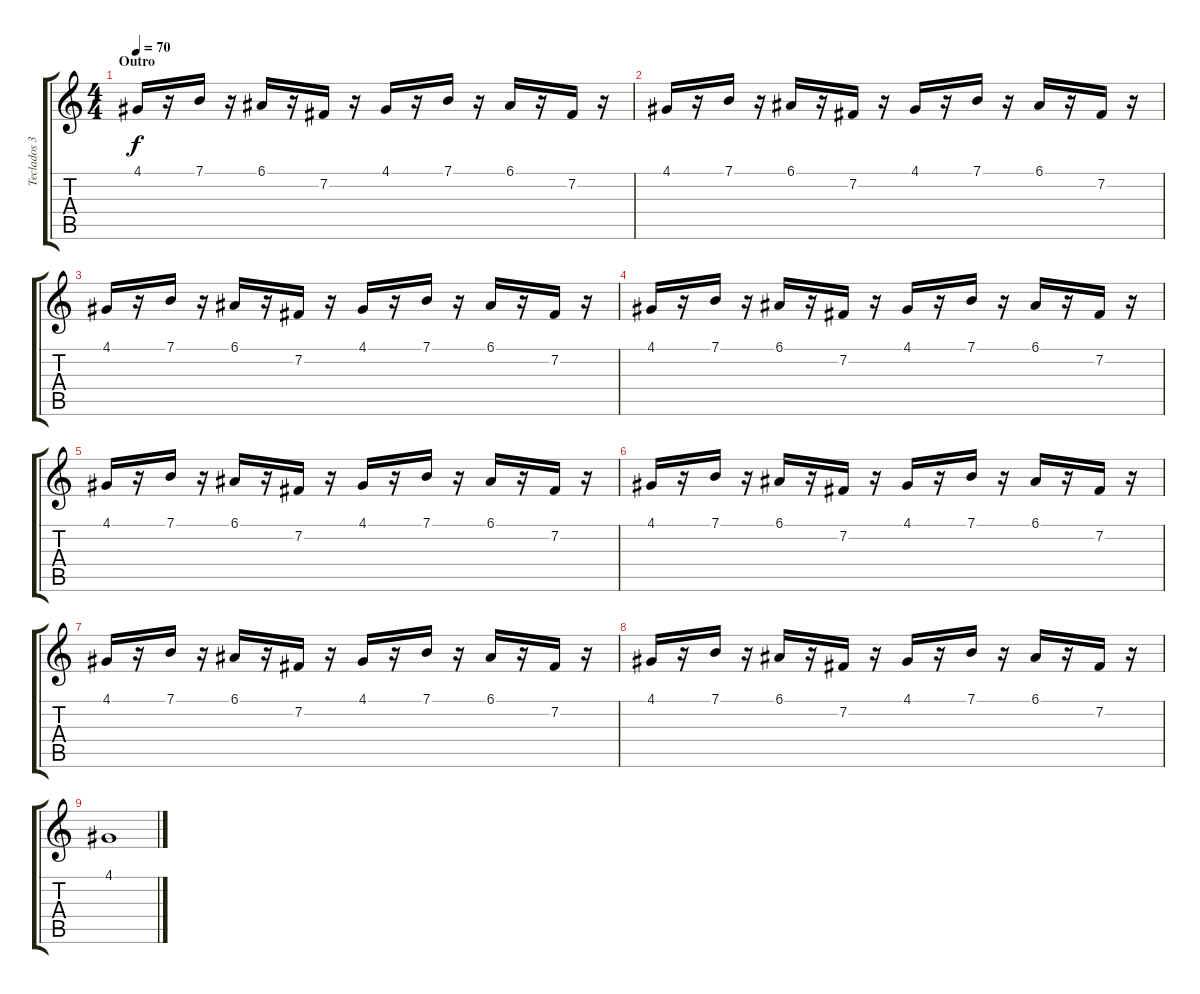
\track ("Teclados 3" "Teclados 3") {instrument fx8scifi}
\staff {score tabs}
\tuning (E4 B3 G3 D3 A2 E2) {hide}
\ts (4 4)
\section ("" "Outro")
\tempo 70
\clef g2
\ks c
4.1.16{dy f} r.16 7.1.16 r.16 6.1.16 r.16 7.2.16 r.16 4.1.16 r.16 7.1.16 r.16 6.1.16 r.16 7.2.16 r.16 |
4.1.16 r.16 7.1.16 r.16 6.1.16 r.16 7.2.16 r.16 4.1.16 r.16 7.1.16 r.16 6.1.16 r.16 7.2.16 r.16 |
4.1.16 r.16 7.1.16 r.16 6.1.16 r.16 7.2.16 r.16 4.1.16 r.16 7.1.16 r.16 6.1.16 r.16 7.2.16 r.16 |
4.1.16 r.16 7.1.16 r.16 6.1.16 r.16 7.2.16 r.16 4.1.16 r.16 7.1.16 r.16 6.1.16 r.16 7.2.16 r.16 |
4.1.16 r.16 7.1.16 r.16 6.1.16 r.16 7.2.16 r.16 4.1.16 r.16 7.1.16 r.16 6.1.16 r.16 7.2.16 r.16 |
4.1.16 r.16 7.1.16 r.16 6.1.16 r.16 7.2.16 r.16 4.1.16 r.16 7.1.16 r.16 6.1.16 r.16 7.2.16 r.16 |
4.1.16 r.16 7.1.16 r.16 6.1.16 r.16 7.2.16 r.16 4.1.16 r.16 7.1.16 r.16 6.1.16 r.16 7.2.16 r.16 |
4.1.16 r.16 7.1.16 r.16 6.1.16 r.16 7.2.16 r.16 4.1.16 r.16 7.1.16 r.16 6.1.16 r.16 7.2.16 r.16 |
4.1.1{volume 0}
